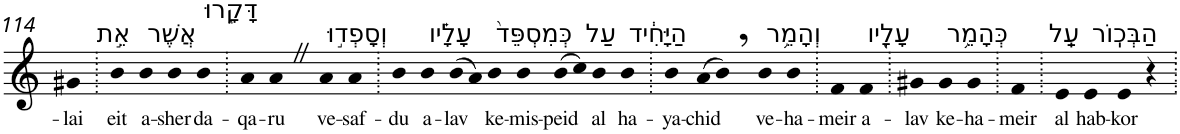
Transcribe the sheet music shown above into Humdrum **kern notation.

**kern	**text
*part1	*part1
*staff1	*staff1
*I"Piano	*
*I'Pno	*
!!LO:PB:g=z
*clefG2	*
*k[]	*
=114	=114
!	!LO:LY:b
4g#X	-lai
=115.	=115.
!LO:TX:a:t=אֵ֣ת	!
!	!LO:LY:b
4b	eit
!LO:TX:a:t=אֲשֶׁר	!
!	!LO:LY:b
4b	a-
!	!LO:LY:b
4b	-sher
!LO:TX:a:t=דָּקָ֑רוּ	!
!	!LO:LY:b
4b	da-
=116.	=116.
!	!LO:LY:b
4a	-qa-
!	!LO:LY:b
4aZ	-ru
!LO:TX:a:t=וְסָפְד֣וּ	!
!	!LO:LY:b
4a	ve-
!	!LO:LY:b
4a	-saf-
=117.	=117.
!	!LO:LY:b
4b	-du
!LO:TX:a:t=עָלָ֗יו	!
!	!LO:LY:b
4b	a-
!	!LO:LY:b
(>8b	-lav
8a)	.
!LO:TX:a:t=כְּמִסְפֵּד֙	!
!	!LO:LY:b
4b	ke-
!	!LO:LY:b
4b	-mis-
!	!LO:LY:b
(>8b	-peid
8cc)	.
!LO:TX:a:t=עַל	!
!	!LO:LY:b
4b	al
!LO:TX:a:t=הַיָּחִ֔יד	!
!	!LO:LY:b
4b	ha-
=118.	=118.
!	!LO:LY:b
4b	-ya-
!	!LO:LY:b
(>8a	-chid
8b,)	.
!LO:TX:a:t=וְהָמֵ֥ר	!
!	!LO:LY:b
4b	ve-
!	!LO:LY:b
4b	-ha-
=119.	=119.
!	!LO:LY:b
4f	-meir
!LO:TX:a:t=עָלָ֖יו	!
!	!LO:LY:b
4f	a-
=120.	=120.
!	!LO:LY:b
4g#X	-lav
!LO:TX:a:t=כְּהָמֵ֥ר	!
!	!LO:LY:b
4g#	ke-
!	!LO:LY:b
4g#	-ha-
=121.	=121.
!	!LO:LY:b
4f	-meir
=122.	=122.
!LO:TX:a:t=עַֽל	!
!	!LO:LY:b
4e	al
!LO:TX:a:t=הַבְּכֽוֹר	!
!	!LO:LY:b
4e	hab-
!	!LO:LY:b
4e	-kor
4r	.
=.	=.
*-	*-
